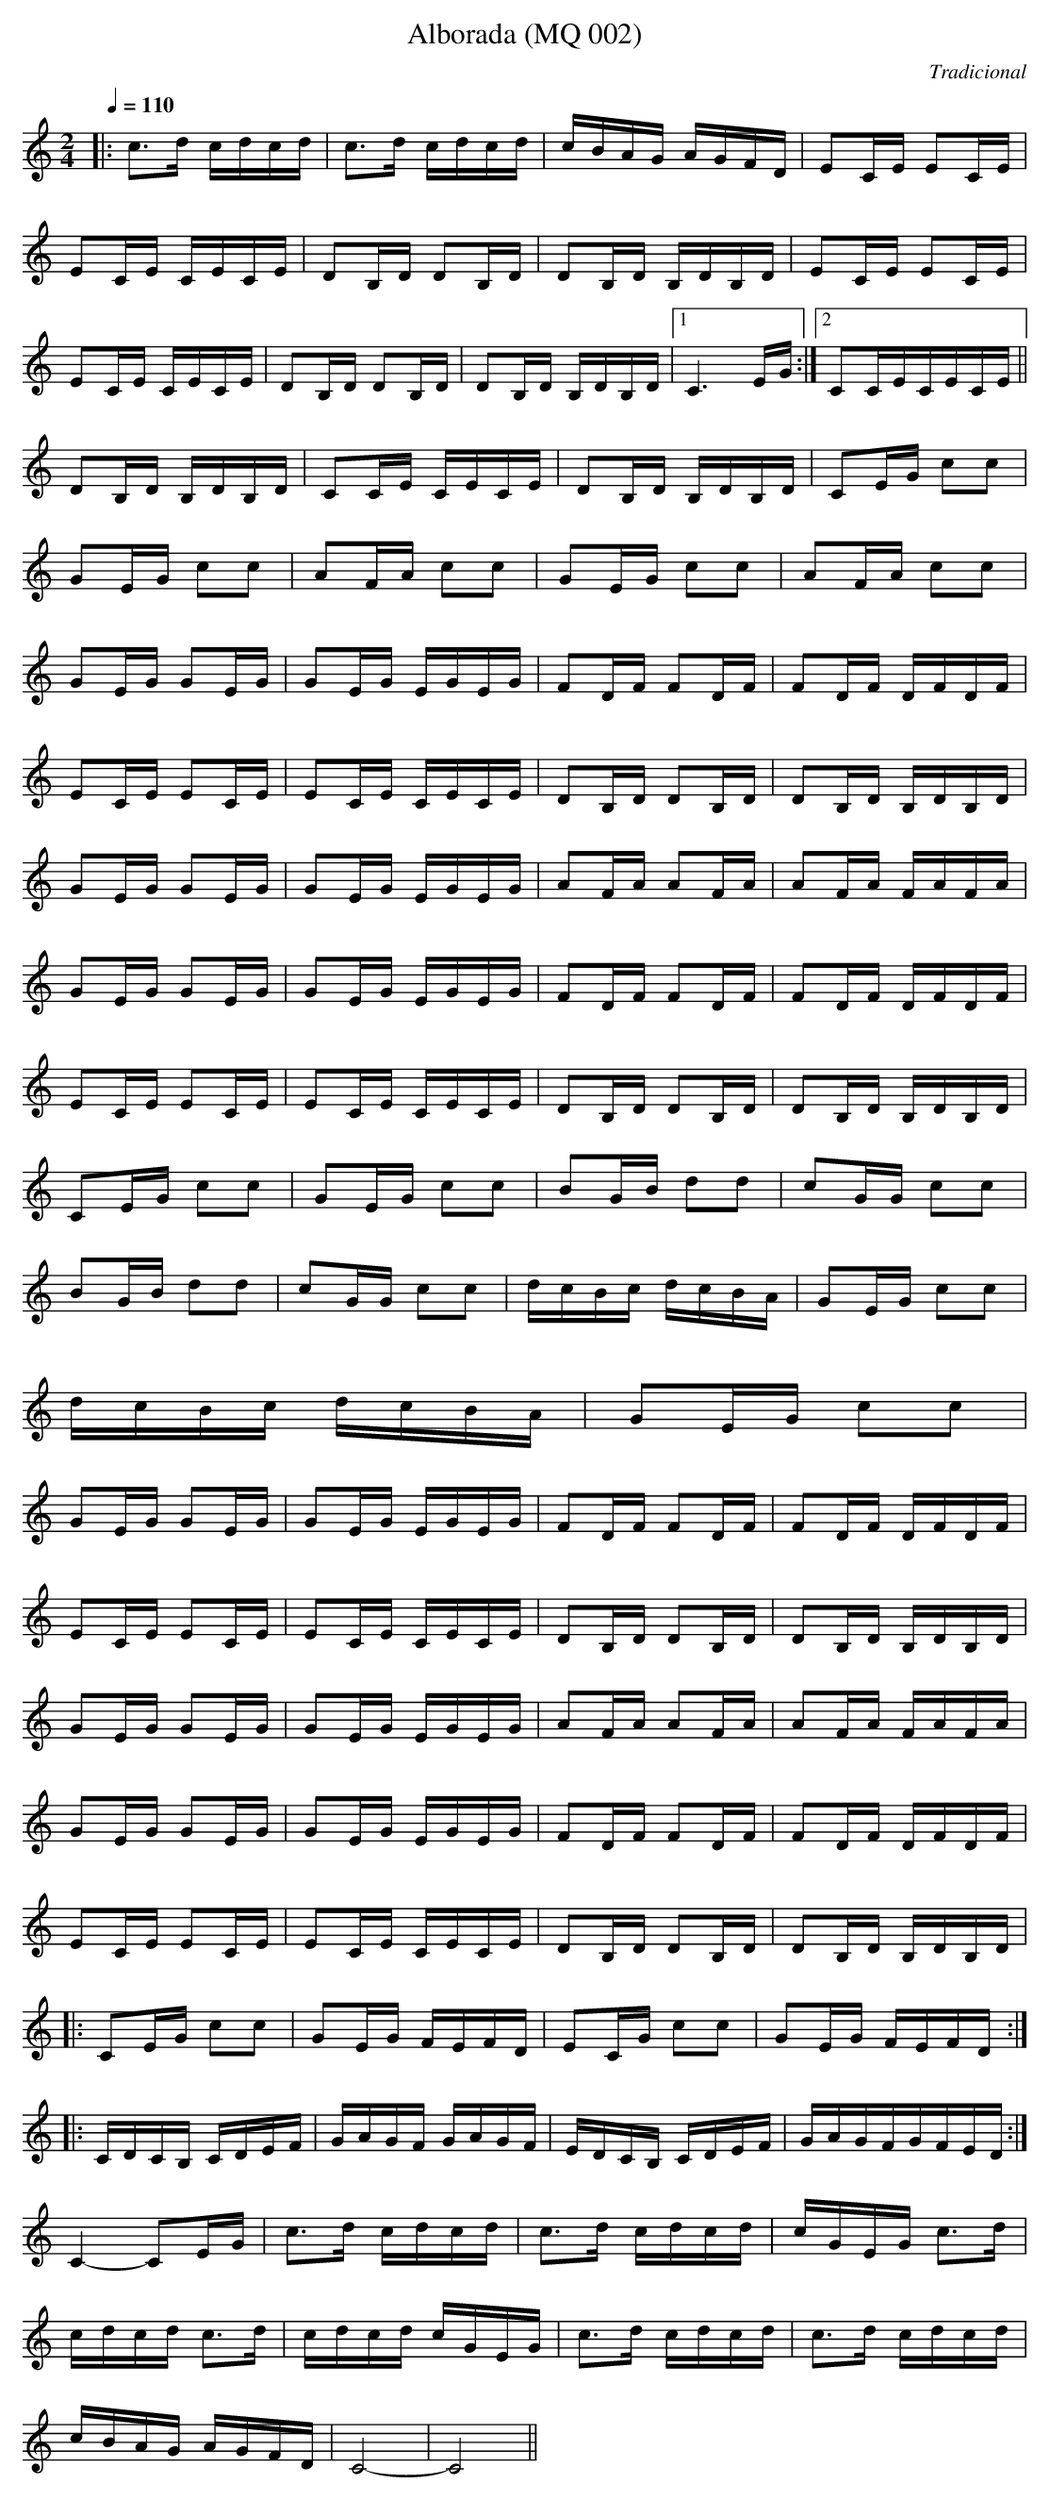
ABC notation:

X:1
T:Alborada (MQ 002)
C:Tradicional
M:2/4
L:1/8
Q:1/4=110
K:C
|: c>d c/d/c/d/|c>d c/d/c/d/|c/B/A/G/ A/G/F/D/|EC/E/ EC/E/|
EC/E/ C/E/C/E/|DB,/D/ DB,/D/|DB,/D/ B,/D/B,/D/|EC/E/ EC/E/|
EC/E/ C/E/C/E/|DB,/D/ DB,/D/|DB,/D/ B,/D/B,/D/|[1 C3 E/G/ :|[2 CC/E/C/E/C/E/||
DB,/D/ B,/D/B,/D/|CC/E/ C/E/C/E/|DB,/D/ B,/D/B,/D/|CE/G/ cc|
GE/G/ cc|AF/A/ cc|GE/G/ cc|AF/A/ cc|
GE/G/ GE/G/|GE/G/ E/G/E/G/|FD/F/ FD/F/|FD/F/ D/F/D/F/|
EC/E/ EC/E/|EC/E/ C/E/C/E/|DB,/D/ DB,/D/|DB,/D/ B,/D/B,/D/|
GE/G/ GE/G/|GE/G/ E/G/E/G/|AF/A/ AF/A/|AF/A/ F/A/F/A/|
GE/G/ GE/G/|GE/G/ E/G/E/G/|FD/F/ FD/F/|FD/F/ D/F/D/F/|
EC/E/ EC/E/|EC/E/ C/E/C/E/|DB,/D/ DB,/D/|DB,/D/ B,/D/B,/D/|
CE/G/ cc|GE/G/ cc|BG/B/ dd|cG/G/ cc|
BG/B/ dd|cG/G/ cc|d/c/B/c/ d/c/B/A/|GE/G/ cc|
d/c/B/c/ d/c/B/A/|GE/G/ cc|
GE/G/ GE/G/|GE/G/ E/G/E/G/|FD/F/ FD/F/|FD/F/ D/F/D/F/|
EC/E/ EC/E/|EC/E/ C/E/C/E/|DB,/D/ DB,/D/|DB,/D/ B,/D/B,/D/|
GE/G/ GE/G/|GE/G/ E/G/E/G/|AF/A/ AF/A/|AF/A/ F/A/F/A/|
GE/G/ GE/G/|GE/G/ E/G/E/G/|FD/F/ FD/F/|FD/F/ D/F/D/F/|
EC/E/ EC/E/|EC/E/ C/E/C/E/|DB,/D/ DB,/D/|DB,/D/ B,/D/B,/D/|
|: CE/G/ cc|GE/G/ F/E/F/D/|EC/G/ cc|GE/G/ F/E/F/D/ :|
|: C/D/C/B,/ C/D/E/F/|G/A/G/F/ G/A/G/F/|E/D/C/B,/ C/D/E/F/|G/A/G/F/G/F/E/D/ :|
C2-CE/G/|c>d c/d/c/d/|c>d c/d/c/d/|c/G/E/G/ c>d|
c/d/c/d/ c>d|c/d/c/d/ c/G/E/G/|c>d c/d/c/d/|c>d c/d/c/d/|
c/B/A/G/ A/G/F/D/|C4-|C4||
